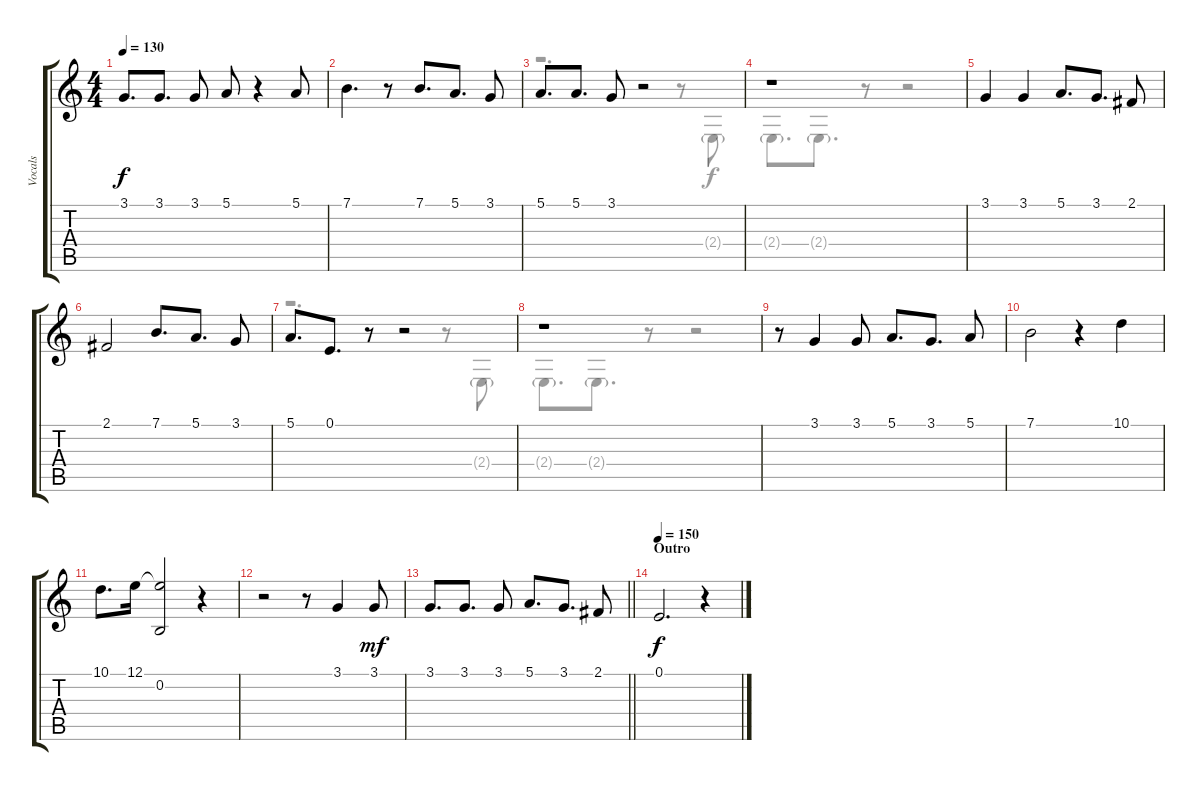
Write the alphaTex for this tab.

\track ("Vocals" "Vocals") {instrument lead1square}
\staff {score tabs}
\tuning (E4 B3 G3 D3 A2 E2) {hide}
\voice
\ts (4 4)
\tempo 130
\clef g2
\ks c
3.1.8{d dy f} 3.1.8{d} 3.1.8 5.1.8 r.4 5.1.8 |
7.1.4{d} r.8 7.1.8{d} 5.1.8{d} 3.1.8 |
5.1.8{d} 5.1.8{d} 3.1.8 r.2 |
r.1 |
3.1.4 3.1.4 5.1.8{d} 3.1.8{d} 2.1.8 |
2.1.2 7.1.8{d} 5.1.8{d} 3.1.8 |
5.1.8{d} 0.1.8{d} r.8 r.2 |
r.1 |
r.8 3.1.4 3.1.8 5.1.8{d} 3.1.8{d} 5.1.8 |
7.1.2 r.4 10.1.4 |
10.1.8{d} 12.1.16 (12.1{t} 0.2).2 r.4 |
r.2 r.8 3.1.4 3.1.8{dy mf} |
\barLineRight lightlight
3.1.8{d} 3.1.8{d} 3.1.8 5.1.8{d} 3.1.8{d} 2.1.8 |
\section ("" "Outro")
\tempo 150
0.1.2{d dy f} r.4 |
|
\voice
\clef g2
\ottava regular
\simile none
\ks c
|
|
r.2{d} r.8 2.4{g}.8 |
2.4{g}.8{d} 2.4{g}.8{d} r.8 r.2 |
|
|
r.2{d} r.8 2.4{g}.8 |
2.4{g}.8{d} 2.4{g}.8{d} r.8 r.2 |
|
|
|
|
\barLineRight lightlight
|
|
|
